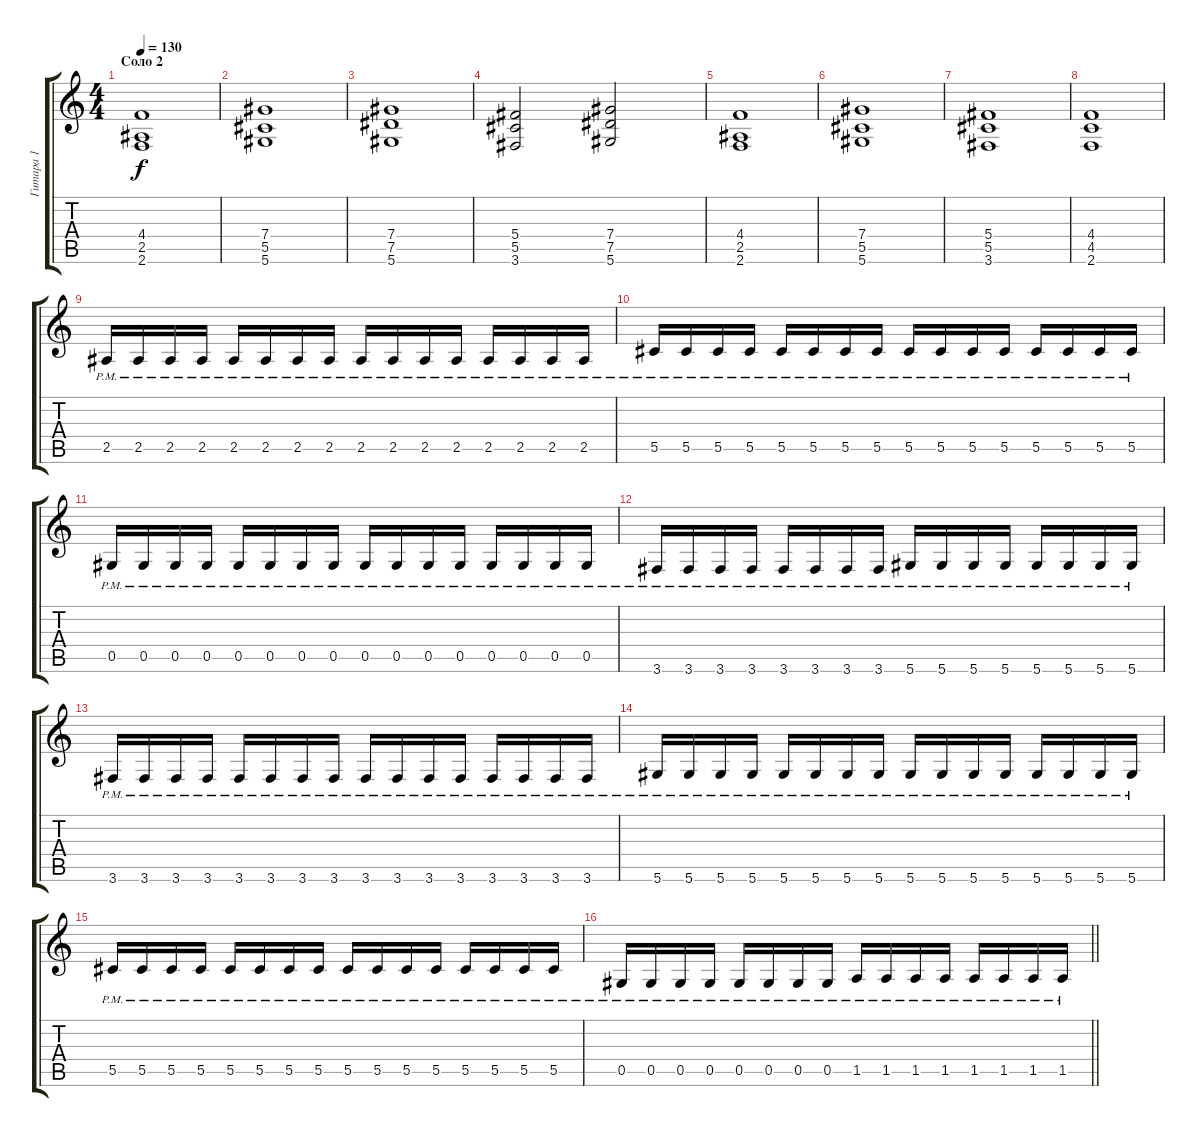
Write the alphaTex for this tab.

\track ("Гитара 1" "Гитара 1") {instrument distortionguitar}
\staff {score tabs}
\tuning (Eb4 Bb3 Gb3 Db3 Ab2 Eb2) {hide}
\ts (4 4)
\section ("" "Соло 2")
\tempo 130
\clef g2
\ks c
(4.4 2.5 2.6).1{dy f} |
(7.4 5.5 5.6).1 |
(7.4 7.5 5.6).1 |
(5.4 5.5 3.6).2 (7.4 7.5 5.6).2 |
(4.4 2.5 2.6).1 |
(7.4 5.5 5.6).1 |
(5.4 5.5 3.6).1 |
(4.4 4.5 2.6).1 |
2.5{pm}.16 2.5{pm}.16 2.5{pm}.16 2.5{pm}.16 2.5{pm}.16 2.5{pm}.16 2.5{pm}.16 2.5{pm}.16 2.5{pm}.16 2.5{pm}.16 2.5{pm}.16 2.5{pm}.16 2.5{pm}.16 2.5{pm}.16 2.5{pm}.16 2.5{pm}.16 |
5.5{pm}.16 5.5{pm}.16 5.5{pm}.16 5.5{pm}.16 5.5{pm}.16 5.5{pm}.16 5.5{pm}.16 5.5{pm}.16 5.5{pm}.16 5.5{pm}.16 5.5{pm}.16 5.5{pm}.16 5.5{pm}.16 5.5{pm}.16 5.5{pm}.16 5.5{pm}.16 |
0.5{pm}.16 0.5{pm}.16 0.5{pm}.16 0.5{pm}.16 0.5{pm}.16 0.5{pm}.16 0.5{pm}.16 0.5{pm}.16 0.5{pm}.16 0.5{pm}.16 0.5{pm}.16 0.5{pm}.16 0.5{pm}.16 0.5{pm}.16 0.5{pm}.16 0.5{pm}.16 |
3.6{pm}.16 3.6{pm}.16 3.6{pm}.16 3.6{pm}.16 3.6{pm}.16 3.6{pm}.16 3.6{pm}.16 3.6{pm}.16 5.6{pm}.16 5.6{pm}.16 5.6{pm}.16 5.6{pm}.16 5.6{pm}.16 5.6{pm}.16 5.6{pm}.16 5.6{pm}.16 |
3.6{pm}.16 3.6{pm}.16 3.6{pm}.16 3.6{pm}.16 3.6{pm}.16 3.6{pm}.16 3.6{pm}.16 3.6{pm}.16 3.6{pm}.16 3.6{pm}.16 3.6{pm}.16 3.6{pm}.16 3.6{pm}.16 3.6{pm}.16 3.6{pm}.16 3.6{pm}.16 |
5.6{pm}.16 5.6{pm}.16 5.6{pm}.16 5.6{pm}.16 5.6{pm}.16 5.6{pm}.16 5.6{pm}.16 5.6{pm}.16 5.6{pm}.16 5.6{pm}.16 5.6{pm}.16 5.6{pm}.16 5.6{pm}.16 5.6{pm}.16 5.6{pm}.16 5.6{pm}.16 |
5.5{pm}.16 5.5{pm}.16 5.5{pm}.16 5.5{pm}.16 5.5{pm}.16 5.5{pm}.16 5.5{pm}.16 5.5{pm}.16 5.5{pm}.16 5.5{pm}.16 5.5{pm}.16 5.5{pm}.16 5.5{pm}.16 5.5{pm}.16 5.5{pm}.16 5.5{pm}.16 |
\barLineRight lightlight
0.5{pm}.16 0.5{pm}.16 0.5{pm}.16 0.5{pm}.16 0.5{pm}.16 0.5{pm}.16 0.5{pm}.16 0.5{pm}.16 1.5{pm}.16 1.5{pm}.16 1.5{pm}.16 1.5{pm}.16 1.5{pm}.16 1.5{pm}.16 1.5{pm}.16 1.5{pm}.16
